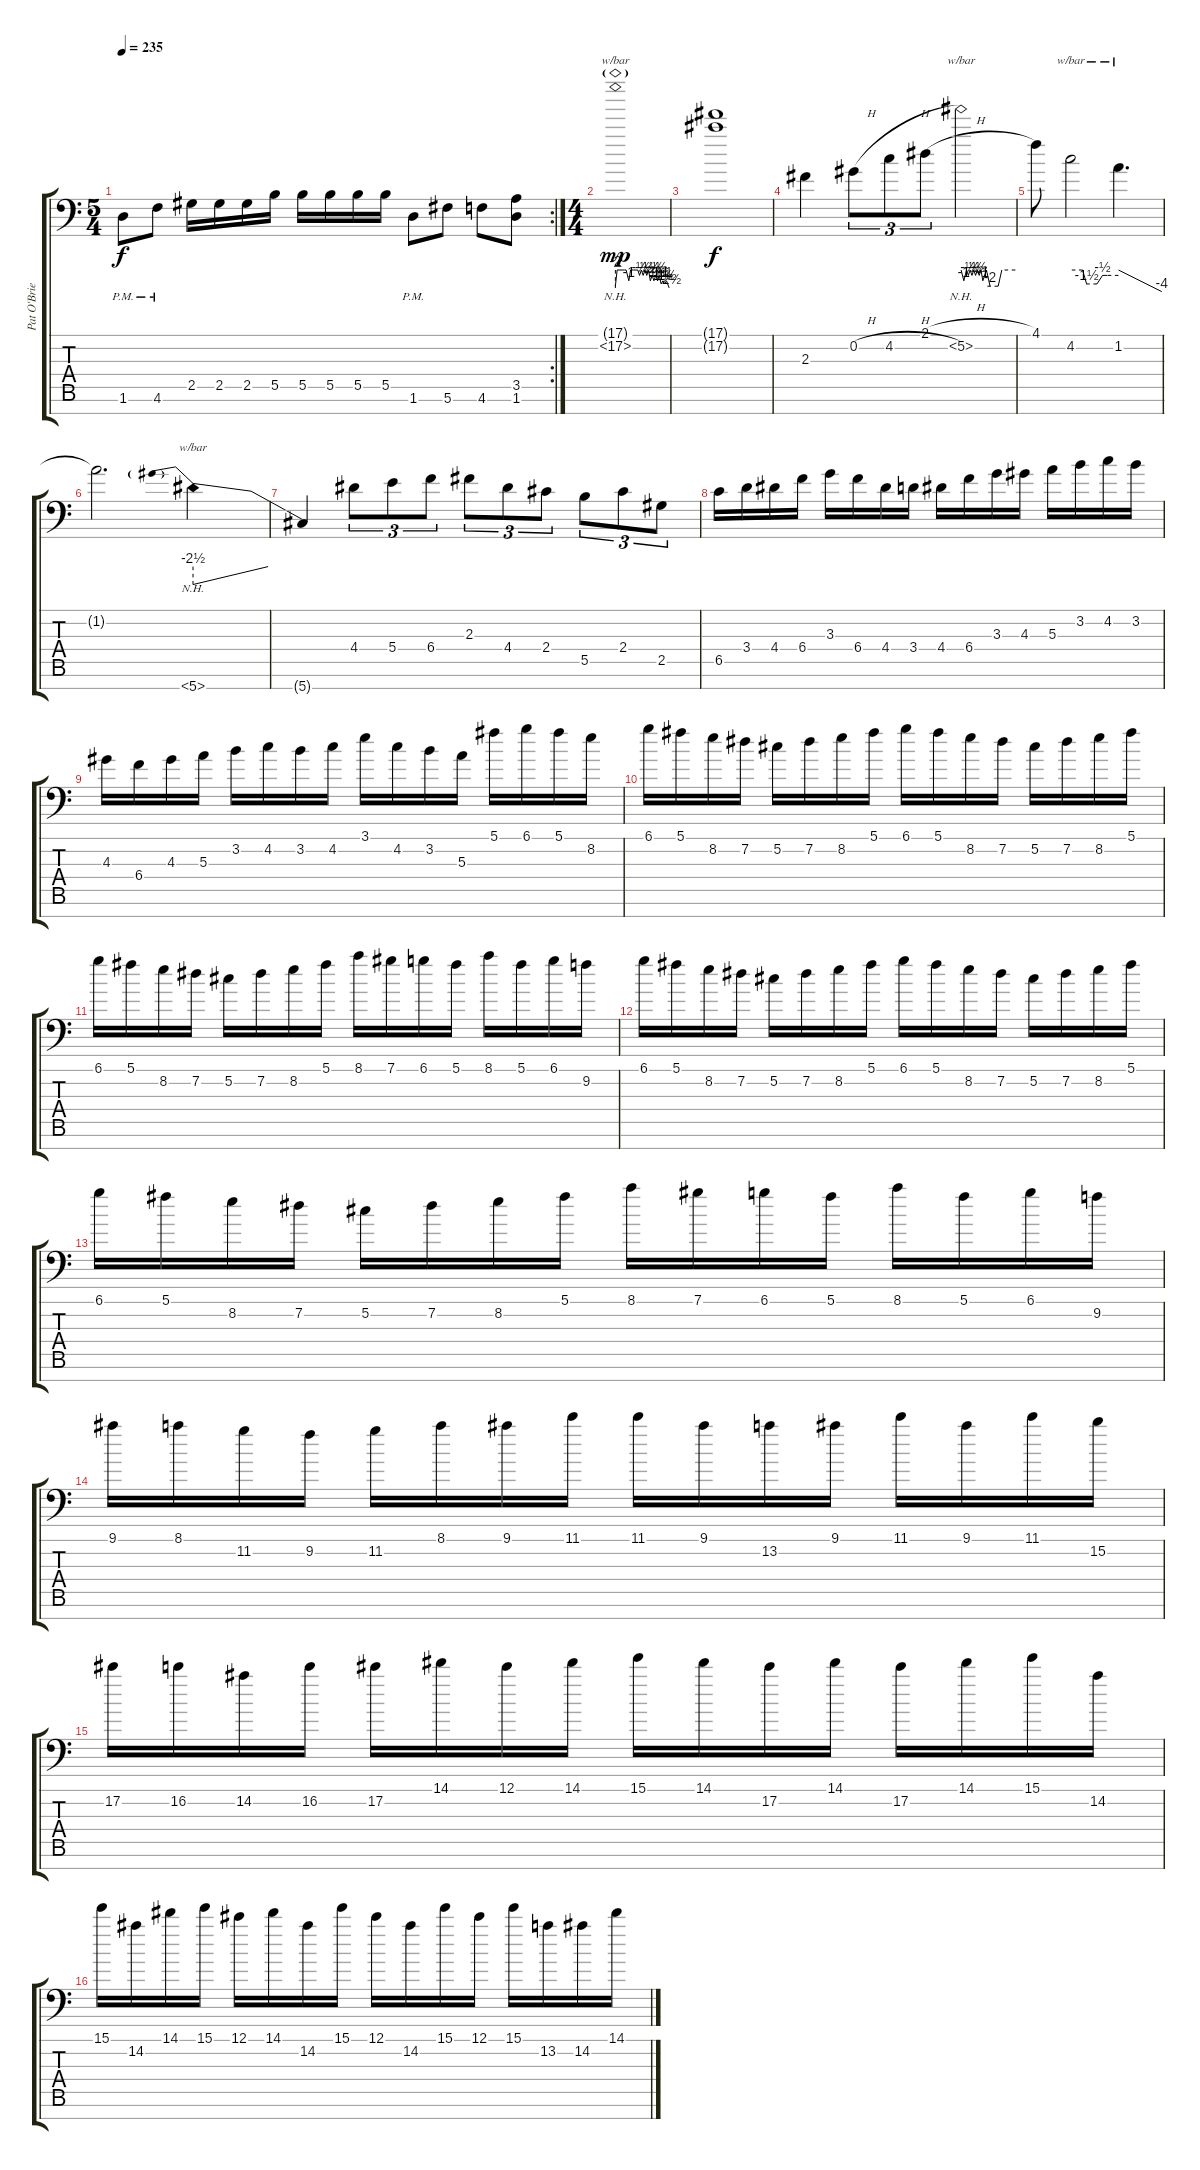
\track ("Pat O'Brien" "Pat O'Brie") {instrument distortionguitar}
\staff {score tabs}
\tuning (Db4 Ab3 E3 B2 Gb2 Db2 Ab1) {hide}
\rc 2
\ts (5 4)
\tempo 235
\clef f4
\ks c
1.6{pm}.8{dy f} 4.6{pm}.8 2.5.16 2.5.16 2.5.16 5.5.16 5.5.16 5.5.16 5.5.16 5.5.16 1.6{pm}.8 5.6.8 4.6.8 (3.5 1.6).8 |
\ts (4 4)
(17.1{nh g} 17.2{nh}).1{tbe (custom default 0 -8 2 0 10 0 12 0 15 -4 17 0 20 0 25 0 27 -2 29 0 31 -2 33 0 35 -2 37 0 39 -4 41 -2 43 -4 45 -2 47 -4 49 -2 51 -6 53 -4 55 -6 57 -4 60 -10) dy mp balance 8 instrument overdrivenguitar} |
(17.1{t} 17.2{t}).1{dy f} |
2.3.4 0.2{h}.8{tu (3 2)} 4.2{h}.8{tu (3 2)} 2.1{h}.8{tu (3 2)} 5.2{nh}.2{tbe (custom default 0 0 3 -4 6 0 8 -2 10 0 12 -2 14 0 16 -2 18 0 20 -2 22 0 24 -4 28 0 32 -8 41 -8 45 0 60 0)} |
4.1.8 4.2.2{tbe (custom default 0 0 15 0 20 -6 33 -6 40 -2 46 -2 60 -2)} 1.2.4{d tbe (dive default 0 0 60 -16)} |
1.2{t}.2{d} 5.7{nh}.4{tbe (predivedive default 0 -10 60 0)} |
5.7{t}.4 4.4.8{tu (3 2)} 5.4.8{tu (3 2)} 6.4.8{tu (3 2)} 2.3.8{tu (3 2)} 4.4.8{tu (3 2)} 2.4.8{tu (3 2)} 5.5.8{tu (3 2)} 2.4.8{tu (3 2)} 2.5.8{tu (3 2)} |
6.5.16 3.4.16 4.4.16 6.4.16 3.3.16 6.4.16 4.4.16 3.4.16 4.4.16 6.4.16 3.3.16 4.3.16 5.3.16 3.2.16 4.2.16 3.2.16 |
4.3.16 6.4.16 4.3.16 5.3.16 3.2.16 4.2.16 3.2.16 4.2.16 3.1.16 4.2.16 3.2.16 5.3.16 5.1.16 6.1.16 5.1.16 8.2.16 |
6.1.16 5.1.16 8.2.16 7.2.16 5.2.16 7.2.16 8.2.16 5.1.16 6.1.16 5.1.16 8.2.16 7.2.16 5.2.16 7.2.16 8.2.16 5.1.16 |
6.1.16 5.1.16 8.2.16 7.2.16 5.2.16 7.2.16 8.2.16 5.1.16 8.1.16 7.1.16 6.1.16 5.1.16 8.1.16 5.1.16 6.1.16 9.2.16 |
6.1.16 5.1.16 8.2.16 7.2.16 5.2.16 7.2.16 8.2.16 5.1.16 6.1.16 5.1.16 8.2.16 7.2.16 5.2.16 7.2.16 8.2.16 5.1.16 |
6.1.16 5.1.16 8.2.16 7.2.16 5.2.16 7.2.16 8.2.16 5.1.16 8.1.16 7.1.16 6.1.16 5.1.16 8.1.16 5.1.16 6.1.16 9.2.16 |
9.1.16 8.1.16 11.2.16 9.2.16 11.2.16 8.1.16 9.1.16 11.1.16 11.1.16 9.1.16 13.2.16 9.1.16 11.1.16 9.1.16 11.1.16 15.2.16 |
17.2.16 16.2.16 14.2.16 16.2.16 17.2.16 14.1.16 12.1.16 14.1.16 15.1.16 14.1.16 17.2.16 14.1.16 17.2.16 14.1.16 15.1.16 14.2.16 |
15.1.16 14.2.16 14.1.16 15.1.16 12.1.16 14.1.16 14.2.16 15.1.16 12.1.16 14.2.16 15.1.16 12.1.16 15.1.16 13.2.16 14.2.16 14.1.16
